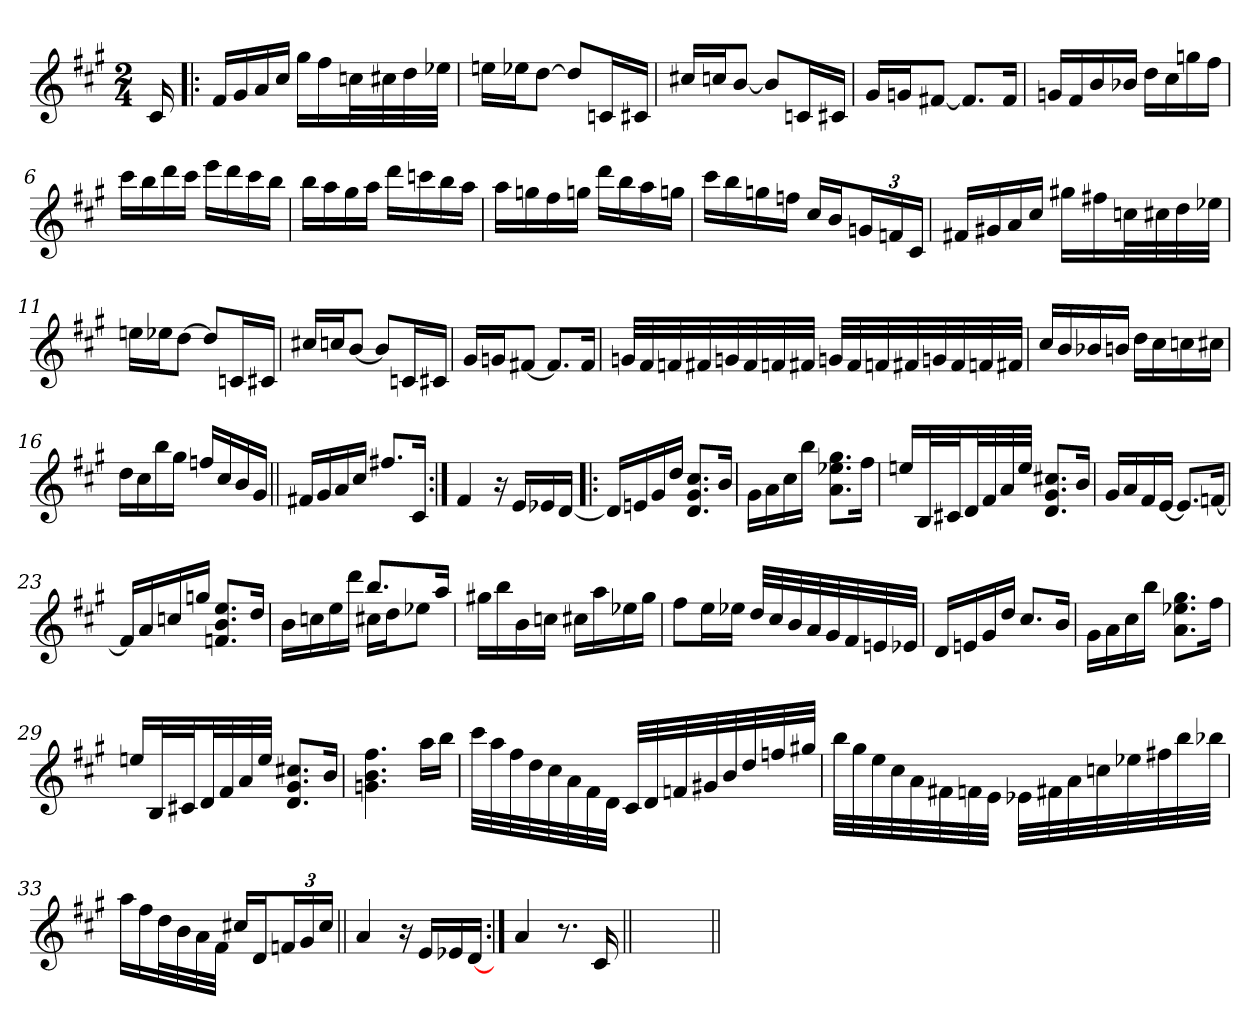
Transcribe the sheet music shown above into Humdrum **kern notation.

**kern
*part1
*staff1
*clefG2
*k[f#c#g#]
*A:
*M2/4
=
16c#/
=1!|:
16f#/LL
16g#/
16a/
16cc#/JJ
16gg#\LL
16ff#\
32ccn\L
32cc#X\
32dd\
32ee-X\JJJ
=2
16een\LL
16ee-X\J
[8dd\J
8dd/L]
16cn/L
16c#X/JJ
=3
16cc#X/LL
16ccn/J
[8b/J
8b/L]
16cn/L
16c#X/JJ
=4
16g#/LL
16gn/J
[8f#X/J
8.f#/L]
16f#/Jk
!!LO:LB:g=z
=5
16gn/LL
16f#/
16b/
16b-X/JJ
16dd\LL
16cc#\
16ggn\
16ff#\JJ
=6
16ccc#\LL
16bb\
16ddd\
16ccc#\JJ
16eee\LL
16ddd\
16ccc#\
16bb\JJ
=7
16bb\LL
16aa\
16gg#\
16aa\JJ
16ddd\LL
16cccn\
16bb\
16aa\JJ
=8
16aa\LL
16ggn\
16ff#\
16ggn\JJ
16ddd\LL
16bb\
16aa\
16ggn\JJ
!!LO:LB:g=z
=9
16ccc#\LL
16bb\
16ggn\
16ffn\JJ
16cc#/LL
16b/J
24gn/L
24fn/
24c#/JJ
=10
16f#X/LL
16g#X/
16a/
16cc#/JJ
16gg#X\LL
16ff#X\
32ccn\L
32cc#X\
32dd\
32ee-X\JJJ
=11
16een\LL
16ee-X\J
[8dd\J
8dd/L]
16cn/L
16c#X/JJ
!!LO:LB:g=z
=12
16cc#X/LL
16ccn/J
[8b/J
8b/L]
16cn/L
16c#X/JJ
=13
16g#/LL
16gn/J
[8f#X/J
8.f#/L]
16f#/Jk
=14
32gn/LLL
32f#/
32fn/
32f#X/
32gn/
32f#/
32fn/
32f#X/JJJ
32gn/LLL
32f#/
32fn/
32f#X/
32gn/
32f#/
32fn/
32f#X/JJJ
!!LO:LB:g=z
=15
16cc#/LL
16b/
16b-X/
16bn/JJ
16dd\LL
16cc#\
16ccn\
16cc#X\JJ
=16
16dd\LL
16cc#\
16bb\
16gg#\JJ
16ffn/LL
16cc#/
16b/
16g#/JJ
=17||
16f#X/LL
16g#/
16a/
16cc#/JJ
8.ff#X/L
16c#/Jk
=18:|!
4f#/
16r
16e/LL
16e-X/
[16d/JJ
!!LO:LB:g=z
=19!|:
16d/LL]
16en/
16g#/
16dd/JJ
8.d/ 8.g#/ 8.cc#/L
16b/Jk
=20
16g#\LL
16a\
16cc#\
16bb\JJ
8.a\ 8.ee-X\ 8.gg#\L
16ff#\Jk
=21
16een/LL
32B/L
32c#X/J
32d/L
32f#/
32a/
32ee/JJJ
8.d/ 8.g#/ 8.cc#X/L
16b/Jk
=22
16g#/LL
16a/
16f#/
[16e/JJ
8.e/L]
[16fn/Jk
!!LO:LB:g=z
=23
16fn/LL]
16a/
16ccn/
16ggn/JJ
8.fn/ 8.b/ 8.ee/L
16dd/Jk
=24
*^
16b\LL	4ryy
16ccn\	.
16ee\	.
16ddd\JJ	.
8.bb/L	16cc#X\LL
.	16dd\J
.	8ee-X\J
16aa/Jk	.
*v	*v
=25
16gg#X\LL
16bb\
16b\
16ccn\JJ
16cc#X\LL
16aa\
16ee-X\
16gg#\JJ
=26
8ff#\L
16ee\L
16ee-X\JJ
32dd/LLL
32cc#/
32b/
32a/
32g#/
32f#/
32en/
32e-X/JJJ
!!LO:LB:g=z
=27
16d/LL
16en/
16g#/
16dd/JJ
8.cc#/L
16b/Jk
=28
16g#\LL
16a\
16cc#\
16bb\JJ
8.a\ 8.ee-X\ 8.gg#\L
16ff#\Jk
=29
16een/LL
32B/L
32c#X/J
32d/L
32f#/
32a/
32ee/JJJ
8.d/ 8.g#/ 8.cc#X/L
16b/Jk
=30
4.gn\ 4.b\ 4.ff#\
16aa\LL
16bb\JJ
!!LO:LB:g=z
=31
32ccc#\LLL
32aa\
32ff#\
32dd\
32cc#\
32a\
32f#\
32d\JJJ
32c#/LLL
32d/
32fn/
32g#X/
32b/
32dd/
32ffn/
32gg#X/JJJ
=32
32bb\LLL
32gg#\
32ee\
32cc#\
32a\
32f#X\
32fn\
32e\JJJ
32e-X\LLL
32f#X\
32a\
32ccn\
32ee-X\
32ff#X\
32bb\
32bb-X\JJJ
=33
16aa\LL
16ff#\
32dd\L
32b\
32a\
32f#\JJJ
16cc#X/LL
16d/J
24fn/L
24g#/
24cc#/JJ
!!LO:LB:g=z
=34||
4a/
16r
16e/LL
16e-X/
[16d/JJ
=35:|!
4a/
8.r
16c#/
=36||
2ryy
=||
*-
